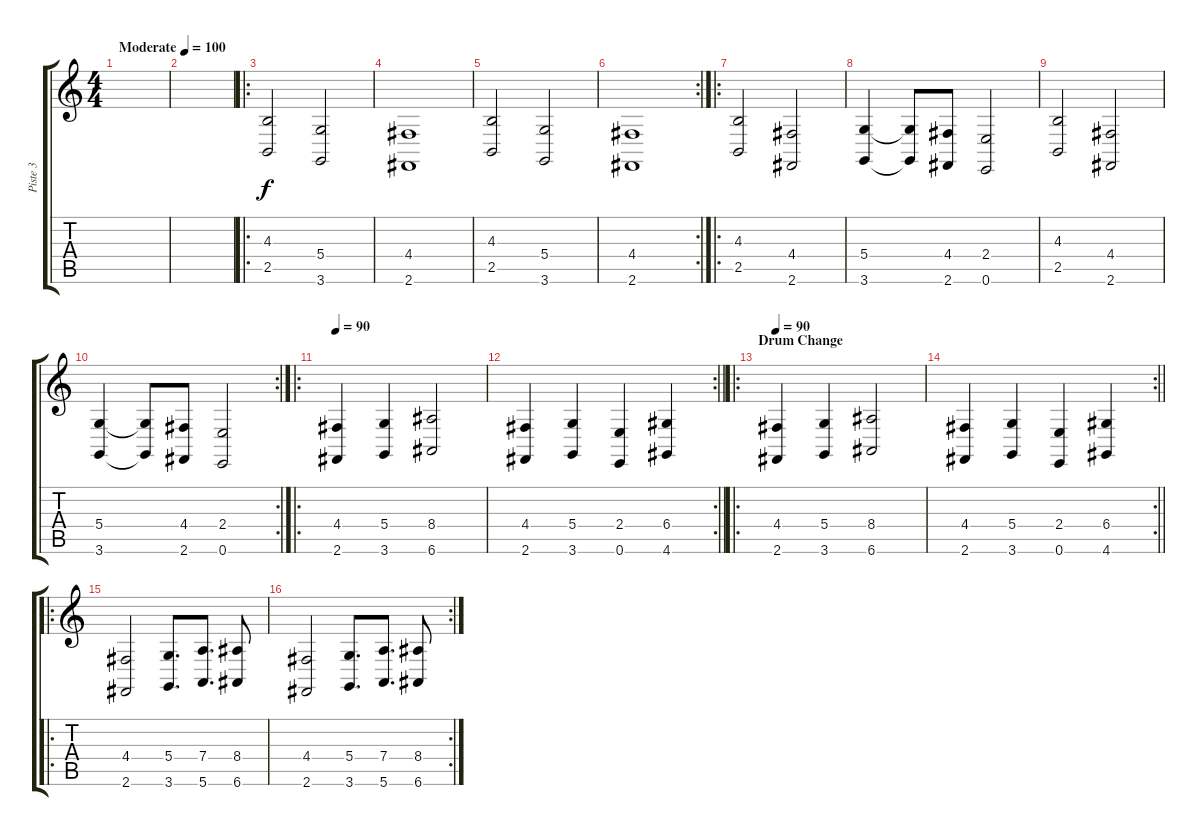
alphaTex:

\track ("Piste 3" "Piste 3") {instrument choiraahs}
\staff {score tabs}
\tuning (E4 B3 G3 D3 A2 E2) {hide}
\ts (4 4)
\tempo (100 "Moderate")
\clef g2
\ks c
|
|
\ro
(4.3 2.5).2 (5.4 3.6).2 |
(4.4 2.6).1 |
(4.3 2.5).2 (5.4 3.6).2 |
\rc 2
(4.4 2.6).1 |
\ro
(4.3 2.5).2 (4.4 2.6).2 |
(5.4 3.6).4 (5.4{t} 3.6{t}).8 (4.4 2.6).8 (2.4 0.6).2 |
(4.3 2.5).2 (4.4 2.6).2 |
\rc 2
(5.4 3.6).4 (5.4{t} 3.6{t}).8 (4.4 2.6).8 (2.4 0.6).2 |
\ro
\tempo 90
(4.4 2.6).4 (5.4 3.6).4 (8.4 6.6).2 |
\rc 2
\barLineRight lightlight
(4.4 2.6).4 (5.4 3.6).4 (2.4 0.6).4 (6.4 4.6).4 |
\ro
\section ("" "Drum Change")
\tempo 90
(4.4 2.6).4 (5.4 3.6).4 (8.4 6.6).2 |
\rc 2
\barLineRight lightlight
(4.4 2.6).4 (5.4 3.6).4 (2.4 0.6).4 (6.4 4.6).4 |
\ro
(4.4 2.6).2 (5.4 3.6).8{d} (7.4 5.6).8{d} (8.4 6.6).8 |
\rc 2
(4.4 2.6).2 (5.4 3.6).8{d} (7.4 5.6).8{d} (8.4 6.6).8
